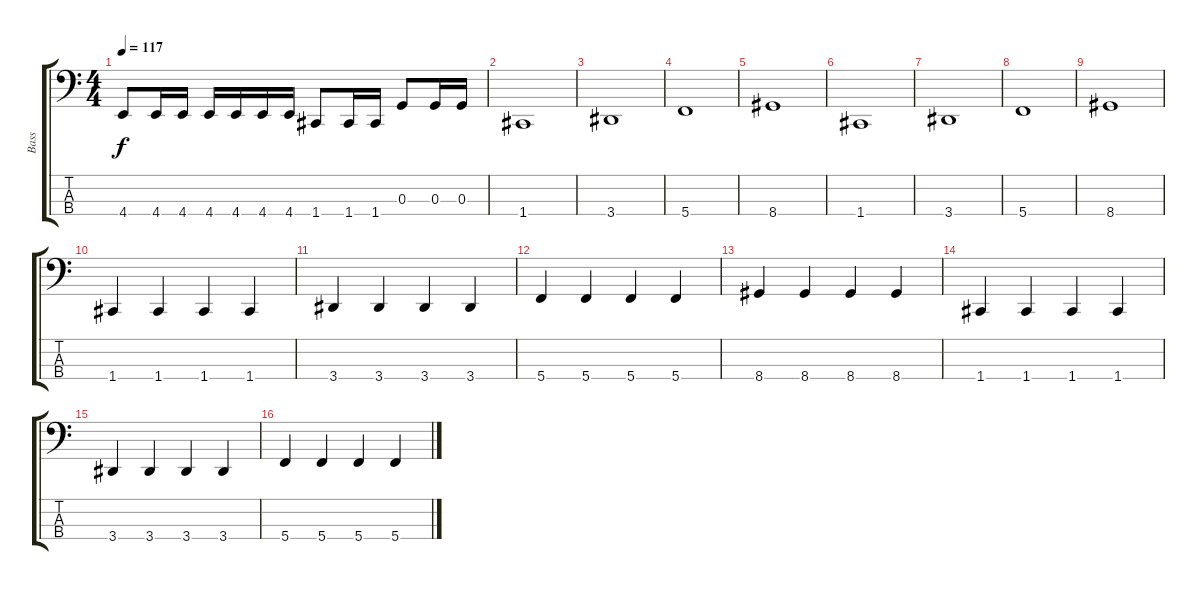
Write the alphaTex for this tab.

\track ("Bass" "Bass") {instrument electricbassfinger}
\staff {score tabs}
\tuning (F2 C2 G1 C1) {hide}
\ts (4 4)
\tempo 117
\clef f4
\ks c
4.4.8{dy f} 4.4.16 4.4.16 4.4.16 4.4.16 4.4.16 4.4.16 1.4.8 1.4.16 1.4.16 0.3.8 0.3.16 0.3.16 |
1.4.1 |
3.4.1 |
5.4.1 |
8.4.1 |
1.4.1 |
3.4.1 |
5.4.1 |
8.4.1 |
1.4.4 1.4.4 1.4.4 1.4.4 |
3.4.4 3.4.4 3.4.4 3.4.4 |
5.4.4 5.4.4 5.4.4 5.4.4 |
8.4.4 8.4.4 8.4.4 8.4.4 |
1.4.4 1.4.4 1.4.4 1.4.4 |
3.4.4 3.4.4 3.4.4 3.4.4 |
5.4.4 5.4.4 5.4.4 5.4.4
